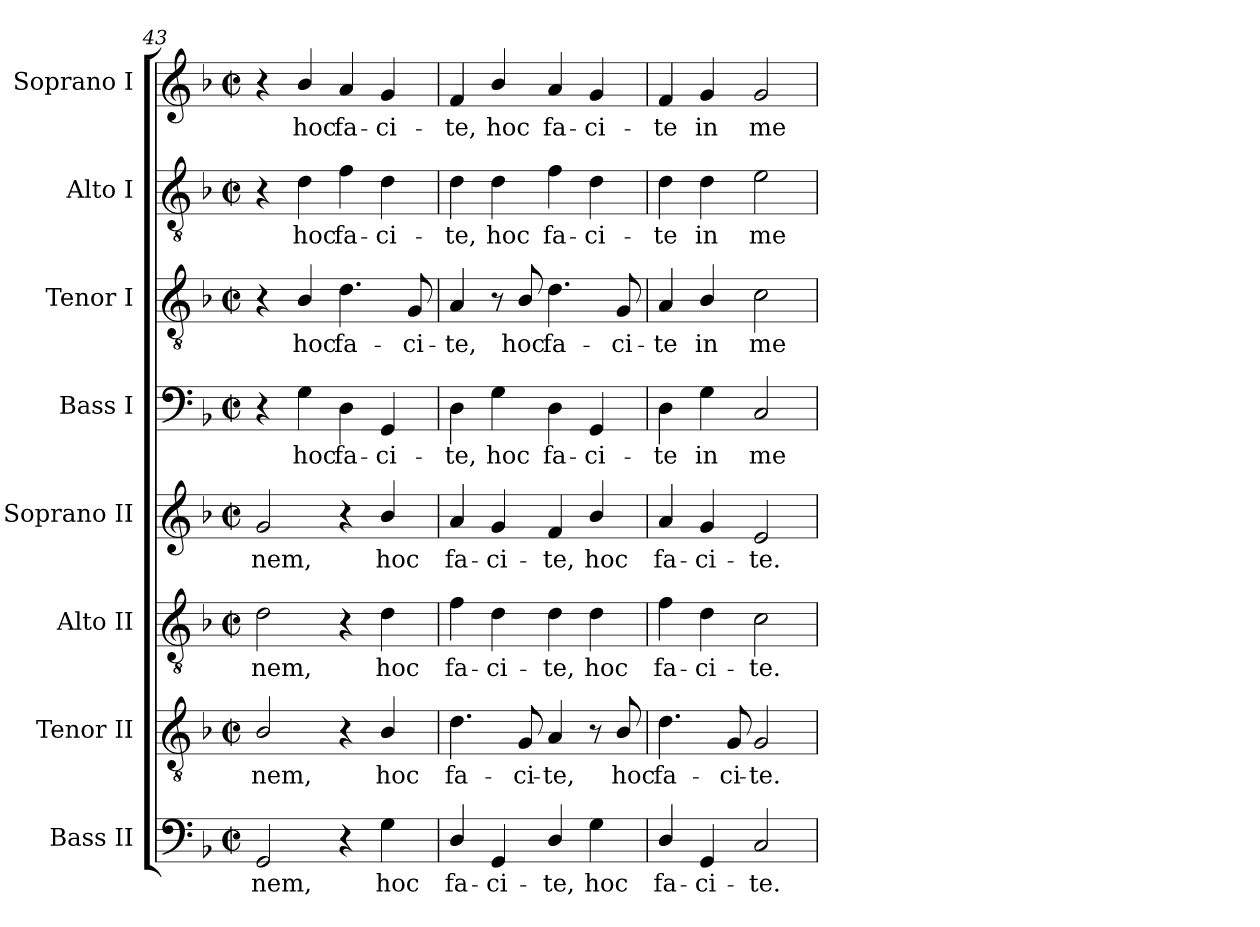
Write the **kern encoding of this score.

**kern	**text	**kern	**text	**kern	**text	**kern	**text	**kern	**text	**kern	**text	**kern	**text	**kern	**text
*part8	*part8	*part7	*part7	*part6	*part6	*part5	*part5	*part4	*part4	*part3	*part3	*part2	*part2	*part1	*part1
*staff8	*staff8	*staff7	*staff7	*staff6	*staff6	*staff5	*staff5	*staff4	*staff4	*staff3	*staff3	*staff2	*staff2	*staff1	*staff1
*I"Bass II	*	*I"Tenor II	*	*I"Alto II	*	*I"Soprano II	*	*I"Bass I	*	*I"Tenor I	*	*I"Alto I	*	*I"Soprano I	*
*I'B. II	*	*I'T. II	*	*I'A. II	*	*I'S. II	*	*I'B. I	*	*I'T. I	*	*I'A. I	*	*I'S. I	*
*clefF4	*	*clefGv2	*	*clefGv2	*	*clefG2	*	*clefF4	*	*clefGv2	*	*clefGv2	*	*clefG2	*
*	*	*ITrd7c12	*	*	*	*	*	*	*	*ITrd7c12	*	*	*	*	*
*k[b-]	*	*k[b-]	*	*k[b-]	*	*k[b-]	*	*k[b-]	*	*k[b-]	*	*k[b-]	*	*k[b-]	*
*F:	*	*F:	*	*F:	*	*F:	*	*F:	*	*F:	*	*F:	*	*F:	*
*M2/2	*	*M2/2	*	*M2/2	*	*M2/2	*	*M2/2	*	*M2/2	*	*M2/2	*	*M2/2	*
*met(c|)	*	*met(c|)	*	*met(c|)	*	*met(c|)	*	*met(c|)	*	*met(c|)	*	*met(c|)	*	*met(c|)	*
=43	=43	=43	=43	=43	=43	=43	=43	=43	=43	=43	=43	=43	=43	=43	=43
!	!LO:LY:b:color=#000000	!	!	!	!	!	!	!	!	!	!	!	!	!	!
!	!	!	!LO:LY:b:color=#000000	!	!	!	!	!	!	!	!	!	!	!	!
!	!	!	!	!	!LO:LY:b:color=#000000	!	!	!	!	!	!	!	!	!	!
!	!	!	!	!	!	!	!LO:LY:b:color=#000000	!	!	!	!	!	!	!	!
2GGi/	-nem,	2BB-i/	-nem,	2di\	-nem,	2gi/	-nem,	4r	.	4r	.	4r	.	4r	.
!	!	!	!	!	!	!	!	!	!LO:LY:b:color=#000000	!	!	!	!	!	!
!	!	!	!	!	!	!	!	!	!	!	!LO:LY:b:color=#000000	!	!	!	!
!	!	!	!	!	!	!	!	!	!	!	!	!	!LO:LY:b:color=#000000	!	!
!	!	!	!	!	!	!	!	!	!	!	!	!	!	!	!LO:LY:b:color=#000000
.	.	.	.	.	.	.	.	4Gi\	hoc	4BB-i/	hoc	4di\	hoc	4b-i/	hoc
!	!	!	!	!	!	!	!	!	!LO:LY:b:color=#000000	!	!	!	!	!	!
!	!	!	!	!	!	!	!	!	!	!	!LO:LY:b:color=#000000	!	!	!	!
!	!	!	!	!	!	!	!	!	!	!	!	!	!LO:LY:b:color=#000000	!	!
!	!	!	!	!	!	!	!	!	!	!	!	!	!	!	!LO:LY:b:color=#000000
4r	.	4r	.	4r	.	4r	.	4Di\	fa-	4.Di\	fa-	4fi\	fa-	4ai/	fa-
!	!LO:LY:b:color=#000000	!	!	!	!	!	!	!	!	!	!	!	!	!	!
!	!	!	!LO:LY:b:color=#000000	!	!	!	!	!	!	!	!	!	!	!	!
!	!	!	!	!	!LO:LY:b:color=#000000	!	!	!	!	!	!	!	!	!	!
!	!	!	!	!	!	!	!LO:LY:b:color=#000000	!	!	!	!	!	!	!	!
!	!	!	!	!	!	!	!	!	!LO:LY:b:color=#000000	!	!	!	!	!	!
!	!	!	!	!	!	!	!	!	!	!	!	!	!LO:LY:b:color=#000000	!	!
!	!	!	!	!	!	!	!	!	!	!	!	!	!	!	!LO:LY:b:color=#000000
4Gi\	hoc	4BB-i/	hoc	4di\	hoc	4b-i/	hoc	4GGi/	-ci-	.	.	4di\	-ci-	4gi/	-ci-
!	!	!	!	!	!	!	!	!	!	!	!LO:LY:b:color=#000000	!	!	!	!
.	.	.	.	.	.	.	.	.	.	8GGi/	-ci-	.	.	.	.
=44	=44	=44	=44	=44	=44	=44	=44	=44	=44	=44	=44	=44	=44	=44	=44
!	!LO:LY:b:color=#000000	!	!	!	!	!	!	!	!	!	!	!	!	!	!
!	!	!	!LO:LY:b:color=#000000	!	!	!	!	!	!	!	!	!	!	!	!
!	!	!	!	!	!LO:LY:b:color=#000000	!	!	!	!	!	!	!	!	!	!
!	!	!	!	!	!	!	!LO:LY:b:color=#000000	!	!	!	!	!	!	!	!
!	!	!	!	!	!	!	!	!	!LO:LY:b:color=#000000	!	!	!	!	!	!
!	!	!	!	!	!	!	!	!	!	!	!LO:LY:b:color=#000000	!	!	!	!
!	!	!	!	!	!	!	!	!	!	!	!	!	!LO:LY:b:color=#000000	!	!
!	!	!	!	!	!	!	!	!	!	!	!	!	!	!	!LO:LY:b:color=#000000
4Di/	fa-	4.Di\	fa-	4fi\	fa-	4ai/	fa-	4Di\	-te,	4AAi/	-te,	4di\	-te,	4fi/	-te,
!	!LO:LY:b:color=#000000	!	!	!	!	!	!	!	!	!	!	!	!	!	!
!	!	!	!	!	!LO:LY:b:color=#000000	!	!	!	!	!	!	!	!	!	!
!	!	!	!	!	!	!	!LO:LY:b:color=#000000	!	!	!	!	!	!	!	!
!	!	!	!	!	!	!	!	!	!LO:LY:b:color=#000000	!	!	!	!	!	!
!	!	!	!	!	!	!	!	!	!	!	!	!	!LO:LY:b:color=#000000	!	!
!	!	!	!	!	!	!	!	!	!	!	!	!	!	!	!LO:LY:b:color=#000000
4GGi/	-ci-	.	.	4di\	-ci-	4gi/	-ci-	4Gi\	hoc	8r	.	4di\	hoc	4b-i/	hoc
!	!	!	!LO:LY:b:color=#000000	!	!	!	!	!	!	!	!	!	!	!	!
!	!	!	!	!	!	!	!	!	!	!	!LO:LY:b:color=#000000	!	!	!	!
.	.	8GGi/	-ci-	.	.	.	.	.	.	8BB-i/	hoc	.	.	.	.
!	!LO:LY:b:color=#000000	!	!	!	!	!	!	!	!	!	!	!	!	!	!
!	!	!	!LO:LY:b:color=#000000	!	!	!	!	!	!	!	!	!	!	!	!
!	!	!	!	!	!LO:LY:b:color=#000000	!	!	!	!	!	!	!	!	!	!
!	!	!	!	!	!	!	!LO:LY:b:color=#000000	!	!	!	!	!	!	!	!
!	!	!	!	!	!	!	!	!	!LO:LY:b:color=#000000	!	!	!	!	!	!
!	!	!	!	!	!	!	!	!	!	!	!LO:LY:b:color=#000000	!	!	!	!
!	!	!	!	!	!	!	!	!	!	!	!	!	!LO:LY:b:color=#000000	!	!
!	!	!	!	!	!	!	!	!	!	!	!	!	!	!	!LO:LY:b:color=#000000
4Di/	-te,	4AAi/	-te,	4di\	-te,	4fi/	-te,	4Di\	fa-	4.Di\	fa-	4fi\	fa-	4ai/	fa-
!	!LO:LY:b:color=#000000	!	!	!	!	!	!	!	!	!	!	!	!	!	!
!	!	!	!	!	!LO:LY:b:color=#000000	!	!	!	!	!	!	!	!	!	!
!	!	!	!	!	!	!	!LO:LY:b:color=#000000	!	!	!	!	!	!	!	!
!	!	!	!	!	!	!	!	!	!LO:LY:b:color=#000000	!	!	!	!	!	!
!	!	!	!	!	!	!	!	!	!	!	!	!	!LO:LY:b:color=#000000	!	!
!	!	!	!	!	!	!	!	!	!	!	!	!	!	!	!LO:LY:b:color=#000000
4Gi\	hoc	8r	.	4di\	hoc	4b-i/	hoc	4GGi/	-ci-	.	.	4di\	-ci-	4gi/	-ci-
!	!	!	!LO:LY:b:color=#000000	!	!	!	!	!	!	!	!	!	!	!	!
!	!	!	!	!	!	!	!	!	!	!	!LO:LY:b:color=#000000	!	!	!	!
.	.	8BB-i/	hoc	.	.	.	.	.	.	8GGi/	-ci-	.	.	.	.
=45	=45	=45	=45	=45	=45	=45	=45	=45	=45	=45	=45	=45	=45	=45	=45
!	!LO:LY:b:color=#000000	!	!	!	!	!	!	!	!	!	!	!	!	!	!
!	!	!	!LO:LY:b:color=#000000	!	!	!	!	!	!	!	!	!	!	!	!
!	!	!	!	!	!LO:LY:b:color=#000000	!	!	!	!	!	!	!	!	!	!
!	!	!	!	!	!	!	!LO:LY:b:color=#000000	!	!	!	!	!	!	!	!
!	!	!	!	!	!	!	!	!	!LO:LY:b:color=#000000	!	!	!	!	!	!
!	!	!	!	!	!	!	!	!	!	!	!LO:LY:b:color=#000000	!	!	!	!
!	!	!	!	!	!	!	!	!	!	!	!	!	!LO:LY:b:color=#000000	!	!
!	!	!	!	!	!	!	!	!	!	!	!	!	!	!	!LO:LY:b:color=#000000
4Di/	fa-	4.Di\	fa-	4fi\	fa-	4ai/	fa-	4Di\	-te	4AAi/	-te	4di\	-te	4fi/	-te
!	!LO:LY:b:color=#000000	!	!	!	!	!	!	!	!	!	!	!	!	!	!
!	!	!	!	!	!LO:LY:b:color=#000000	!	!	!	!	!	!	!	!	!	!
!	!	!	!	!	!	!	!LO:LY:b:color=#000000	!	!	!	!	!	!	!	!
!	!	!	!	!	!	!	!	!	!LO:LY:b:color=#000000	!	!	!	!	!	!
!	!	!	!	!	!	!	!	!	!	!	!LO:LY:b:color=#000000	!	!	!	!
!	!	!	!	!	!	!	!	!	!	!	!	!	!LO:LY:b:color=#000000	!	!
!	!	!	!	!	!	!	!	!	!	!	!	!	!	!	!LO:LY:b:color=#000000
4GGi/	-ci-	.	.	4di\	-ci-	4gi/	-ci-	4Gi\	in	4BB-i/	in	4di\	in	4gi/	in
!	!	!	!LO:LY:b:color=#000000	!	!	!	!	!	!	!	!	!	!	!	!
.	.	8GGi/	-ci-	.	.	.	.	.	.	.	.	.	.	.	.
!	!LO:LY:b:color=#000000	!	!	!	!	!	!	!	!	!	!	!	!	!	!
!	!	!	!LO:LY:b:color=#000000	!	!	!	!	!	!	!	!	!	!	!	!
!	!	!	!	!	!LO:LY:b:color=#000000	!	!	!	!	!	!	!	!	!	!
!	!	!	!	!	!	!	!LO:LY:b:color=#000000	!	!	!	!	!	!	!	!
!	!	!	!	!	!	!	!	!	!LO:LY:b:color=#000000	!	!	!	!	!	!
!	!	!	!	!	!	!	!	!	!	!	!LO:LY:b:color=#000000	!	!	!	!
!	!	!	!	!	!	!	!	!	!	!	!	!	!LO:LY:b:color=#000000	!	!
!	!	!	!	!	!	!	!	!	!	!	!	!	!	!	!LO:LY:b:color=#000000
2Ci/	-te.	2GGi/	-te.	2ci\	-te.	2ei/	-te.	2Ci/	me-	2Ci\	me-	2ei\	me-	2gi/	me-
=	=	=	=	=	=	=	=	=	=	=	=	=	=	=	=
*-	*-	*-	*-	*-	*-	*-	*-	*-	*-	*-	*-	*-	*-	*-	*-
